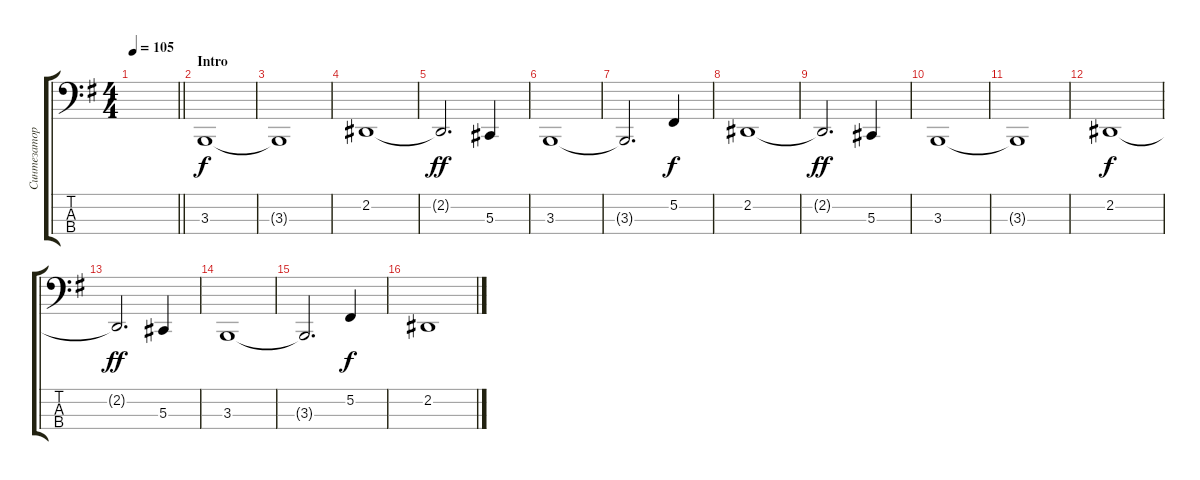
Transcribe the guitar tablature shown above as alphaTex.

\track ("Синтезатор" "Синтезатор") {instrument stringensemble1}
\staff {score tabs}
\tuning (Gb2 Db2 Ab1 Eb1) {hide}
\ts (4 4)
\tempo 105
\clef f4
\barLineRight lightlight
\ks eminor
|
\section ("" "Intro")
3.3.1 |
3.3{t}.1 |
2.2.1{dy f} |
2.2{t}.2{d dy ff} 5.3.4 |
3.3.1 |
3.3{t}.2{d} 5.2.4{dy f} |
2.2.1 |
2.2{t}.2{d dy ff} 5.3.4 |
3.3.1 |
3.3{t}.1 |
2.2.1{dy f} |
2.2{t}.2{d dy ff} 5.3.4 |
3.3.1 |
3.3{t}.2{d} 5.2.4{dy f} |
2.2.1
